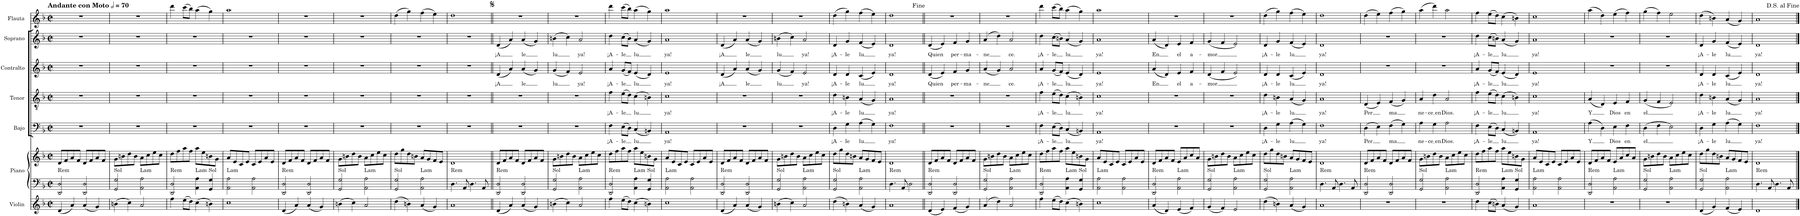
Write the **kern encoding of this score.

**kern	**kern	**kern	**harte	**kern	**text	**kern	**text	**kern	**text	**kern	**text	**kern
*part7	*part6	*part6	*part6	*part5	*part5	*part4	*part4	*part3	*part3	*part2	*part2	*part1
*staff8	*staff7	*staff6	*	*staff5	*staff5	*staff4	*staff4	*staff3	*staff3	*staff2	*staff2	*staff1
*I"Violín	*I"Piano	*	*	*I"Bajo	*	*I"Tenor	*	*I"Contralto	*	*I"Soprano	*	*I"Flauta
*I'Vln.	*I'Pno.	*	*	*I'B.	*	*I'T.	*	*I'C.	*	*I'S.	*	*I'Fl.
*clefG2	*clefF4	*clefG2	*	*clefF4	*	*clefGv2	*	*clefG2	*	*clefG2	*	*clefG2
*k[b-]	*k[b-]	*k[b-]	*	*k[b-]	*	*k[b-]	*	*k[b-]	*	*k[b-]	*	*k[b-]
*M2/2	*M2/2	*M2/2	*	*M2/2	*	*M2/2	*	*M2/2	*	*M2/2	*	*M2/2
*met(c|)	*met(c|)	*met(c|)	*	*met(c|)	*	*met(c|)	*	*met(c|)	*	*met(c|)	*	*met(c|)
*MM140	*MM140	*MM140	*	*MM140	*	*MM140	*	*MM140	*	*MM140	*	*MM140
=1	=1	=1	=1	=1	=1	=1	=1	=1	=1	=1	=1	=1
!	!	!	!LO:H:kt=Rem	!	!	!	!	!	!	!	!	!LO:TX:a:B:t=Andante con Moto
(4d/	2DD/ 2D/	8d/L	N	1r	.	1r	.	1r	.	1r	.	1r
.	.	8f/	.	.	.	.	.	.	.	.	.	.
4a/)	.	8a/	.	.	.	.	.	.	.	.	.	.
.	.	8f/J	.	.	.	.	.	.	.	.	.	.
(4a/	2DD/ 2D/	8d/L	.	.	.	.	.	.	.	.	.	.
.	.	8f/	.	.	.	.	.	.	.	.	.	.
4g/)	.	8a/	.	.	.	.	.	.	.	.	.	.
.	.	8f/J	.	.	.	.	.	.	.	.	.	.
=2	=2	=2	=2	=2	=2	=2	=2	=2	=2	=2	=2	=2
!	!	!	!LO:H:kt=Sol	!	!	!	!	!	!	!	!	!
(4bn\	2GG/ 2G/	8g\L	N	1r	.	1r	.	1r	.	1r	.	1r
.	.	8bn\	.	.	.	.	.	.	.	.	.	.
4cc\)	.	8dd\	.	.	.	.	.	.	.	.	.	.
.	.	8b\J	.	.	.	.	.	.	.	.	.	.
!	!	!	!LO:H:kt=Lam	!	!	!	!	!	!	!	!	!
2a/	2AA\ 2A\	8a\L	N	.	.	.	.	.	.	.	.	.
.	.	8cc\	.	.	.	.	.	.	.	.	.	.
.	.	8ee\	.	.	.	.	.	.	.	.	.	.
.	.	8cc\J	.	.	.	.	.	.	.	.	.	.
=3	=3	=3	=3	=3	=3	=3	=3	=3	=3	=3	=3	=3
!	!	!	!LO:H:kt=Rem	!	!	!	!	!	!	!	!	!
4ff\	2DD/ 2D/	8dd\L	N	1r	.	1r	.	1r	.	1r	.	4ddd\
.	.	8ff\	.	.	.	.	.	.	.	.	.	.
(8ee\L	.	8aa\	.	.	.	.	.	.	.	.	.	(8ccc\L
8dd\J)	.	8ff\J	.	.	.	.	.	.	.	.	.	8bb-\J)
!	!	!	!LO:H:kt=Lam	!	!	!	!	!	!	!	!	!
(4cc\	4AA\ 4A\	8aa\L	N	.	.	.	.	.	.	.	.	(4aa\
.	.	8ee\	.	.	.	.	.	.	.	.	.	.
!	!	!	!LO:H:kt=Sol	!	!	!	!	!	!	!	!	!
4bn\)	4GG/ 4G/	8bn\	N	.	.	.	.	.	.	.	.	4gg\)
.	.	8g\J	.	.	.	.	.	.	.	.	.	.
=4	=4	=4	=4	=4	=4	=4	=4	=4	=4	=4	=4	=4
!	!	!	!LO:H:kt=Lam	!	!	!	!	!	!	!	!	!
1cc	2AA\ 2A\	8a/L	N	1r	.	1r	.	1r	.	1r	.	1aa
.	.	8e/	.	.	.	.	.	.	.	.	.	.
.	.	8c/	.	.	.	.	.	.	.	.	.	.
.	.	8e/J	.	.	.	.	.	.	.	.	.	.
.	2AA\ 2A\	8c/L	.	.	.	.	.	.	.	.	.	.
.	.	8e/	.	.	.	.	.	.	.	.	.	.
.	.	8a/	.	.	.	.	.	.	.	.	.	.
.	.	8e/J	.	.	.	.	.	.	.	.	.	.
=5	=5	=5	=5	=5	=5	=5	=5	=5	=5	=5	=5	=5
!	!	!	!LO:H:kt=Rem	!	!	!	!	!	!	!	!	!
(4d/	2DD/ 2D/	8d/L	N	1r	.	1r	.	1r	.	1r	.	1r
.	.	8f/	.	.	.	.	.	.	.	.	.	.
4a/)	.	8a/	.	.	.	.	.	.	.	.	.	.
.	.	8f/J	.	.	.	.	.	.	.	.	.	.
(4a/	2DD/ 2D/	8d/L	.	.	.	.	.	.	.	.	.	.
.	.	8f/	.	.	.	.	.	.	.	.	.	.
4g/)	.	8a/	.	.	.	.	.	.	.	.	.	.
.	.	8f/J	.	.	.	.	.	.	.	.	.	.
=6	=6	=6	=6	=6	=6	=6	=6	=6	=6	=6	=6	=6
!	!	!	!LO:H:kt=Sol	!	!	!	!	!	!	!	!	!
(4bn\	2GG/ 2G/	8g\L	N	1r	.	1r	.	1r	.	1r	.	1r
.	.	8bn\	.	.	.	.	.	.	.	.	.	.
4cc\)	.	8dd\	.	.	.	.	.	.	.	.	.	.
.	.	8b\J	.	.	.	.	.	.	.	.	.	.
!	!	!	!LO:H:kt=Lam	!	!	!	!	!	!	!	!	!
2a/	2AA\ 2A\	8a\L	N	.	.	.	.	.	.	.	.	.
.	.	8cc\	.	.	.	.	.	.	.	.	.	.
.	.	8ee\	.	.	.	.	.	.	.	.	.	.
.	.	8cc\J	.	.	.	.	.	.	.	.	.	.
=7	=7	=7	=7	=7	=7	=7	=7	=7	=7	=7	=7	=7
!	!	!	!LO:H:kt=Sol	!	!	!	!	!	!	!	!	!
(4dd\	2GG/ 2G/	8dd\L	N	1r	.	1r	.	1r	.	1r	.	(4dd\
.	.	8gg\	.	.	.	.	.	.	.	.	.	.
4bn\)	.	8dd\	.	.	.	.	.	.	.	.	.	4gg\)
.	.	8bn\J	.	.	.	.	.	.	.	.	.	.
!	!	!	!LO:H:kt=Lam	!	!	!	!	!	!	!	!	!
(4a/	2AA\ 2A\	8a/L	N	.	.	.	.	.	.	.	.	(4ff\
.	.	8g/	.	.	.	.	.	.	.	.	.	.
4g/)	.	8f/	.	.	.	.	.	.	.	.	.	4ee\)
.	.	8e/J	.	.	.	.	.	.	.	.	.	.
=8	=8	=8	=8	=8	=8	=8	=8	=8	=8	=8	=8	=8
!	!	!	!LO:H:kt=Rem	!	!	!	!	!	!	!	!	!
1a	4.D\	1d	N	1r	.	1r	.	1r	.	1r	.	1dd
.	8AA/	.	.	.	.	.	.	.	.	.	.	.
.	4.D\	.	.	.	.	.	.	.	.	.	.	.
.	8AA/	.	.	.	.	.	.	.	.	.	.	.
=9||	=9||	=9||	=9||	=9||	=9||	=9||	=9||	=9||	=9||	=9||	=9||	=9||
!	!	!	!LO:H:kt=Rem	!	!	!	!	!	!LO:LY:b	!	!LO:LY:b	!
(4d/	2DD/ 2D/	8d/L	N	1r	.	1r	.	(4d/	¡A	(4d/	¡A	1r
.	.	8f/	.	.	.	.	.	.	.	.	.	.
4a/)	.	8a/	.	.	.	.	.	4a/)	.	4a/)	.	.
.	.	8f/J	.	.	.	.	.	.	.	.	.	.
!	!	!	!	!	!	!	!	!	!LO:LY:b	!	!LO:LY:b	!
(4a/	2DD/ 2D/	8d/L	.	.	.	.	.	(4a/	le	(4a/	le	.
.	.	8f/	.	.	.	.	.	.	.	.	.	.
4g/)	.	8a/	.	.	.	.	.	4g/)	.	4g/)	.	.
.	.	8f/J	.	.	.	.	.	.	.	.	.	.
=10	=10	=10	=10	=10	=10	=10	=10	=10	=10	=10	=10	=10
!	!	!	!LO:H:kt=Sol	!	!	!	!	!	!LO:LY:b	!	!LO:LY:b	!
(4bn\	2GG/ 2G/	8g\L	N	1r	.	1r	.	(4g/	lu	(4bn\	lu	1r
.	.	8bn\	.	.	.	.	.	.	.	.	.	.
4cc\)	.	8dd\	.	.	.	.	.	4f/)	.	4cc\)	.	.
.	.	8b\J	.	.	.	.	.	.	.	.	.	.
!	!	!	!LO:H:kt=Lam	!	!	!	!	!	!LO:LY:b	!	!LO:LY:b	!
2a/	2AA\ 2A\	8a\L	N	.	.	.	.	2e/	ya!	2a/	ya!	.
.	.	8cc\	.	.	.	.	.	.	.	.	.	.
.	.	8ee\	.	.	.	.	.	.	.	.	.	.
.	.	8cc\J	.	.	.	.	.	.	.	.	.	.
=11	=11	=11	=11	=11	=11	=11	=11	=11	=11	=11	=11	=11
!	!	!	!LO:H:kt=Rem	!	!LO:LY:b	!	!LO:LY:b	!	!LO:LY:b	!	!LO:LY:b	!
4ff\	2DD/ 2D/	8dd\L	N	4F\	¡A-	4f\	¡A-	4a/	¡A-	4dd\	¡A-	4ddd\
.	.	8ff\	.	.	.	.	.	.	.	.	.	.
!	!	!	!	!	!LO:LY:b	!	!LO:LY:b	!	!LO:LY:b	!	!LO:LY:b	!
(8ee\L	.	8aa\	.	(8E\L	-le	(8e\L	-le	(8g/L	-le	(8cc\L	-le	(8ccc\L
8dd\J)	.	8ff\J	.	8D\J)	.	8d\J)	.	8f/J)	.	8b-\J)	.	8bb-\J)
!	!	!	!LO:H:kt=Lam	!	!LO:LY:b	!	!LO:LY:b	!	!LO:LY:b	!	!LO:LY:b	!
(4cc\	4AA\ 4A\	8aa\L	N	(4C/	lu	(4c\	lu	(4e/	lu	(4a/	lu	(4aa\
.	.	8ee\	.	.	.	.	.	.	.	.	.	.
!	!	!	!LO:H:kt=Sol	!	!	!	!	!	!	!	!	!
4bn\)	4GG/ 4G/	8bn\	N	4BBn/)	.	4Bn\)	.	4d/)	.	4g/)	.	4gg\)
.	.	8g\J	.	.	.	.	.	.	.	.	.	.
=12	=12	=12	=12	=12	=12	=12	=12	=12	=12	=12	=12	=12
!	!	!	!LO:H:kt=Lam	!	!LO:LY:b	!	!LO:LY:b	!	!LO:LY:b	!	!LO:LY:b	!
1cc	2AA\ 2A\	8a/L	N	1AA	ya!	1c	ya!	1e	ya!	1a	ya!	1aa
.	.	8e/	.	.	.	.	.	.	.	.	.	.
.	.	8c/	.	.	.	.	.	.	.	.	.	.
.	.	8e/J	.	.	.	.	.	.	.	.	.	.
.	2AA\ 2A\	8c/L	.	.	.	.	.	.	.	.	.	.
.	.	8e/	.	.	.	.	.	.	.	.	.	.
.	.	8a/	.	.	.	.	.	.	.	.	.	.
.	.	8e/J	.	.	.	.	.	.	.	.	.	.
=13	=13	=13	=13	=13	=13	=13	=13	=13	=13	=13	=13	=13
!	!	!	!LO:H:kt=Rem	!	!	!	!	!	!LO:LY:b	!	!LO:LY:b	!
(4d/	2DD/ 2D/	8d/L	N	1r	.	1r	.	(4d/	¡A	(4d/	¡A	1r
.	.	8f/	.	.	.	.	.	.	.	.	.	.
4a/)	.	8a/	.	.	.	.	.	4a/)	.	4a/)	.	.
.	.	8f/J	.	.	.	.	.	.	.	.	.	.
!	!	!	!	!	!	!	!	!	!LO:LY:b	!	!LO:LY:b	!
(4a/	2DD/ 2D/	8d/L	.	.	.	.	.	(4a/	le	(4a/	le	.
.	.	8f/	.	.	.	.	.	.	.	.	.	.
4g/)	.	8a/	.	.	.	.	.	4g/)	.	4g/)	.	.
.	.	8f/J	.	.	.	.	.	.	.	.	.	.
=14	=14	=14	=14	=14	=14	=14	=14	=14	=14	=14	=14	=14
!	!	!	!LO:H:kt=Sol	!	!	!	!	!	!LO:LY:b	!	!LO:LY:b	!
(4bn\	2GG/ 2G/	8g\L	N	1r	.	1r	.	(4g/	lu	(4bn\	lu	1r
.	.	8bn\	.	.	.	.	.	.	.	.	.	.
4cc\)	.	8dd\	.	.	.	.	.	4f/)	.	4cc\)	.	.
.	.	8b\J	.	.	.	.	.	.	.	.	.	.
!	!	!	!LO:H:kt=Lam	!	!	!	!	!	!LO:LY:b	!	!LO:LY:b	!
2a/	2AA\ 2A\	8a\L	N	.	.	.	.	2e/	ya!	2a/	ya!	.
.	.	8cc\	.	.	.	.	.	.	.	.	.	.
.	.	8ee\	.	.	.	.	.	.	.	.	.	.
.	.	8cc\J	.	.	.	.	.	.	.	.	.	.
=15	=15	=15	=15	=15	=15	=15	=15	=15	=15	=15	=15	=15
!	!	!	!LO:H:kt=Sol	!	!LO:LY:b	!	!LO:LY:b	!	!LO:LY:b	!	!LO:LY:b	!
(4dd\	2GG/ 2G/	8dd\L	N	4D\	¡A-	4d\	¡A-	4d/	¡A-	4d/	¡A-	(4dd\
.	.	8gg\	.	.	.	.	.	.	.	.	.	.
!	!	!	!	!	!LO:LY:b	!	!LO:LY:b	!	!LO:LY:b	!	!LO:LY:b	!
4bn\)	.	8dd\	.	4G\	-le	4Bn\	-le	4d/	-le	4g/	-le	4gg\)
.	.	8bn\J	.	.	.	.	.	.	.	.	.	.
!	!	!	!LO:H:kt=Lam	!	!LO:LY:b	!	!LO:LY:b	!	!LO:LY:b	!	!LO:LY:b	!
(4a/	2AA\ 2A\	8a/L	N	(4A\	lu	(4A/	lu	(4c/	lu	(4f/	lu	(4ff\
.	.	8g/	.	.	.	.	.	.	.	.	.	.
4g/)	.	8f/	.	4G\)	.	4G/)	.	4e/)	.	4e/)	.	4ee\)
.	.	8e/J	.	.	.	.	.	.	.	.	.	.
=16	=16	=16	=16	=16	=16	=16	=16	=16	=16	=16	=16	=16
!	!	!	!LO:H:kt=Rem	!	!LO:LY:b	!	!LO:LY:b	!	!LO:LY:b	!	!LO:LY:b	!
1a	4.D\	1d	N	1F	ya!	1A	ya!	1d	ya!	1d	ya!	1dd
.	8AA/	.	.	.	.	.	.	.	.	.	.	.
.	2D\	.	.	.	.	.	.	.	.	.	.	.
=17||	=17||	=17||	=17||	=17||	=17||	=17||	=17||	=17||	=17||	=17||	=17||	=17||
!	!	!	!LO:H:kt=Rem	!	!	!	!	!	!LO:LY:b	!	!LO:LY:b	!
(4d/	2DD/ 2D/	8d/L	N	1r	.	1r	.	(4d/	Quien	(4d/	Quien	1r
.	.	8f/	.	.	.	.	.	.	.	.	.	.
4e/)	.	8a/	.	.	.	.	.	4e/)	.	4e/)	.	.
.	.	8f/J	.	.	.	.	.	.	.	.	.	.
!	!	!	!	!	!	!	!	!	!LO:LY:b	!	!LO:LY:b	!
(4f/	2DD/ 2D/	8d/L	.	.	.	.	.	4f/	per-	4f/	per-	.
.	.	8f/	.	.	.	.	.	.	.	.	.	.
!	!	!	!	!	!	!	!	!	!LO:LY:b	!	!LO:LY:b	!
4g/)	.	8a/	.	.	.	.	.	4g/	-ma-	4g/	-ma-	.
.	.	8f/J	.	.	.	.	.	.	.	.	.	.
=18	=18	=18	=18	=18	=18	=18	=18	=18	=18	=18	=18	=18
!	!	!	!LO:H:kt=Sol	!	!	!	!	!	!LO:LY:b	!	!LO:LY:b	!
(4a/	2GG/ 2G/	8g\L	N	1r	.	1r	.	(4a/	ne	(4a/	ne	1r
.	.	8bn\	.	.	.	.	.	.	.	.	.	.
4dd\)	.	8dd\	.	.	.	.	.	4g/)	.	4dd\)	.	.
.	.	8b\J	.	.	.	.	.	.	.	.	.	.
!	!	!	!LO:H:kt=Lam	!	!	!	!	!	!LO:LY:b	!	!LO:LY:b	!
2a/	2AA\ 2A\	8a\L	N	.	.	.	.	2a/	ce.	2a/	ce.	.
.	.	8cc\	.	.	.	.	.	.	.	.	.	.
.	.	8ee\	.	.	.	.	.	.	.	.	.	.
.	.	8cc\J	.	.	.	.	.	.	.	.	.	.
=19	=19	=19	=19	=19	=19	=19	=19	=19	=19	=19	=19	=19
!	!	!	!LO:H:kt=Rem	!	!LO:LY:b	!	!LO:LY:b	!	!LO:LY:b	!	!LO:LY:b	!
4ff\	2DD/ 2D/	8dd\L	N	4F\	¡A-	4f\	¡A-	4a/	¡A-	4dd\	¡A-	4ddd\
.	.	8ff\	.	.	.	.	.	.	.	.	.	.
!	!	!	!	!	!LO:LY:b	!	!LO:LY:b	!	!LO:LY:b	!	!LO:LY:b	!
(8ee\L	.	8aa\	.	(8E\L	-le	(8e\L	-le	(8g/L	-le	(8cc\L	-le	(8ccc\L
8dd\J)	.	8ff\J	.	8D\J)	.	8d\J)	.	8f/J)	.	8bn\J)	.	8bb-\J)
!	!	!	!LO:H:kt=Lam	!	!LO:LY:b	!	!LO:LY:b	!	!LO:LY:b	!	!LO:LY:b	!
(4cc\	4AA\ 4A\	8aa\L	N	(4C/	lu	(4c\	lu	(4e/	lu	(4a/	lu	(4aa\
.	.	8ee\	.	.	.	.	.	.	.	.	.	.
!	!	!	!LO:H:kt=Sol	!	!	!	!	!	!	!	!	!
4bn\)	4GG/ 4G/	8bn\	N	4BBn/)	.	4Bn\)	.	4d/)	.	4g/)	.	4gg\)
.	.	8g\J	.	.	.	.	.	.	.	.	.	.
=20	=20	=20	=20	=20	=20	=20	=20	=20	=20	=20	=20	=20
!	!	!	!LO:H:kt=Lam	!	!LO:LY:b	!	!LO:LY:b	!	!LO:LY:b	!	!LO:LY:b	!
1cc	2AA\ 2A\	8a/L	N	1AA	ya!	1c	ya!	1e	ya!	1a	ya!	1aa
.	.	8e/	.	.	.	.	.	.	.	.	.	.
.	.	8c/	.	.	.	.	.	.	.	.	.	.
.	.	8e/J	.	.	.	.	.	.	.	.	.	.
.	2AA\ 2A\	8c/L	.	.	.	.	.	.	.	.	.	.
.	.	8e/	.	.	.	.	.	.	.	.	.	.
.	.	8a/	.	.	.	.	.	.	.	.	.	.
.	.	8e/J	.	.	.	.	.	.	.	.	.	.
=21	=21	=21	=21	=21	=21	=21	=21	=21	=21	=21	=21	=21
!	!	!	!LO:H:kt=Rem	!	!	!	!	!	!LO:LY:b	!	!LO:LY:b	!
(4a/	2DD/ 2D/	8d/L	N	1r	.	1r	.	(4a/	En	(4a/	En	1r
.	.	8f/	.	.	.	.	.	.	.	.	.	.
4d/)	.	8a/	.	.	.	.	.	4d/)	.	4d/)	.	.
.	.	8f/J	.	.	.	.	.	.	.	.	.	.
!	!	!	!LO:H:kt=Lam	!	!	!	!	!	!LO:LY:b	!	!LO:LY:b	!
(4e/	2AA\ 2A\	8e/L	N	.	.	.	.	4e/	el	4e/	el	.
.	.	8a/	.	.	.	.	.	.	.	.	.	.
!	!	!	!	!	!	!	!	!	!LO:LY:b	!	!LO:LY:b	!
4f/)	.	8cc/	.	.	.	.	.	4f/	a-	4f/	a-	.
.	.	8a/J	.	.	.	.	.	.	.	.	.	.
=22	=22	=22	=22	=22	=22	=22	=22	=22	=22	=22	=22	=22
!	!	!	!LO:H:kt=Sol	!	!	!	!	!	!LO:LY:b	!	!LO:LY:b	!
(4g/	2GG/ 2G/	8g\L	N	1r	.	1r	.	(4d/	-mor.	(4g/	-mor.	1r
.	.	8bn\	.	.	.	.	.	.	.	.	.	.
4f/)	.	8dd\	.	.	.	.	.	4f/	.	4f/	.	.
.	.	8b\J	.	.	.	.	.	.	.	.	.	.
!	!	!	!LO:H:kt=Lam	!	!	!	!	!	!	!	!	!
2e/	2AA\ 2A\	8a\L	N	.	.	.	.	2e/)	.	2e/)	.	.
.	.	8cc\	.	.	.	.	.	.	.	.	.	.
.	.	8ee\	.	.	.	.	.	.	.	.	.	.
.	.	8cc\J	.	.	.	.	.	.	.	.	.	.
=23	=23	=23	=23	=23	=23	=23	=23	=23	=23	=23	=23	=23
!	!	!	!LO:H:kt=Sol	!	!LO:LY:b	!	!LO:LY:b	!	!LO:LY:b	!	!LO:LY:b	!
(4dd\	2GG/ 2G/	8dd\L	N	4D\	¡A-	4d\	¡A-	4d/	¡A-	4d/	¡A-	(4dd\
.	.	8gg\	.	.	.	.	.	.	.	.	.	.
!	!	!	!	!	!LO:LY:b	!	!LO:LY:b	!	!LO:LY:b	!	!LO:LY:b	!
4bn\)	.	8dd\	.	4G\	-le	4Bn\	-le	4d/	-le	4g/	-le	4gg\)
.	.	8bn\J	.	.	.	.	.	.	.	.	.	.
!	!	!	!LO:H:kt=Lam	!	!LO:LY:b	!	!LO:LY:b	!	!LO:LY:b	!	!LO:LY:b	!
(4a/	2AA\ 2A\	8a/L	N	(4A\	lu	(4A/	lu	(4c/	lu	(4f/	lu	(4ff\
.	.	8g/	.	.	.	.	.	.	.	.	.	.
4g/)	.	8f/	.	4G\)	.	4G/)	.	4e/)	.	4e/)	.	4ee\)
.	.	8e/J	.	.	.	.	.	.	.	.	.	.
=24	=24	=24	=24	=24	=24	=24	=24	=24	=24	=24	=24	=24
!	!	!	!LO:H:kt=Rem	!	!LO:LY:b	!	!LO:LY:b	!	!LO:LY:b	!	!LO:LY:b	!
1a	4.D\	1d	N	1F	ya!	1A	ya!	1d	ya!	1d	ya!	1dd
.	8AA/	.	.	.	.	.	.	.	.	.	.	.
.	4.D\	.	.	.	.	.	.	.	.	.	.	.
.	8AA/	.	.	.	.	.	.	.	.	.	.	.
=25	=25	=25	=25	=25	=25	=25	=25	=25	=25	=25	=25	=25
!	!	!	!LO:H:kt=Rem	!	!LO:LY:b	!	!LO:LY:b	!	!	!	!	!
1r	2DD/ 2D/	8d/L	N	(4D\	Per	(4D/	Per	1r	.	1r	.	(4dd\
.	.	8f/	.	.	.	.	.	.	.	.	.	.
.	.	8a/	.	4E\)	.	4E/)	.	.	.	.	.	4ee\)
.	.	8f/J	.	.	.	.	.	.	.	.	.	.
!	!	!	!	!	!LO:LY:b	!	!LO:LY:b	!	!	!	!	!
.	2DD/ 2D/	8d/L	.	(4F\	ma	(4F/	ma	.	.	.	.	(4ff\
.	.	8f/	.	.	.	.	.	.	.	.	.	.
.	.	8a/	.	4G\)	.	4G/)	.	.	.	.	.	4gg\)
.	.	8f/J	.	.	.	.	.	.	.	.	.	.
=26	=26	=26	=26	=26	=26	=26	=26	=26	=26	=26	=26	=26
!	!	!	!LO:H:kt=Sol	!	!LO:LY:b	!	!LO:LY:b	!	!	!	!	!
1r	2GG/ 2G/	8g\L	N	4A\	ne-	4A/	ne-	1r	.	1r	.	(4aa\
.	.	8bn\	.	.	.	.	.	.	.	.	.	.
!	!	!	!	!	!LO:LY:b	!	!LO:LY:b	!	!	!	!	!
.	.	8dd\	.	4G\	ce en	4d\	ce en	.	.	.	.	4ddd\)
.	.	8b\J	.	.	.	.	.	.	.	.	.	.
!	!	!	!LO:H:kt=Lam	!	!LO:LY:b	!	!LO:LY:b	!	!	!	!	!
.	2AA\ 2A\	8a\L	N	2A\	Dios.	2A/	Dios.	.	.	.	.	2aa\
.	.	8cc\	.	.	.	.	.	.	.	.	.	.
.	.	8ee\	.	.	.	.	.	.	.	.	.	.
.	.	8cc\J	.	.	.	.	.	.	.	.	.	.
=27	=27	=27	=27	=27	=27	=27	=27	=27	=27	=27	=27	=27
!	!	!	!LO:H:kt=Rem	!	!LO:LY:b	!	!LO:LY:b	!	!LO:LY:b	!	!LO:LY:b	!
4dd\	2DD/ 2D/	8dd\L	N	4F\	¡A-	4f\	¡A-	4a/	¡A-	4dd\	¡A-	4ff\
.	.	8ff\	.	.	.	.	.	.	.	.	.	.
!	!	!	!	!	!LO:LY:b	!	!LO:LY:b	!	!LO:LY:b	!	!LO:LY:b	!
(8cc\L	.	8aa\	.	(8E\L	-le	(8e\L	-le	(8g/L	-le	(8cc\L	-le	(8ee\L
8bn\J)	.	8ff\J	.	8D\J)	.	8d\J)	.	8f/J)	.	8bn\J)	.	8dd\J)
!	!	!	!LO:H:kt=Lam	!	!LO:LY:b	!	!LO:LY:b	!	!LO:LY:b	!	!LO:LY:b	!
(4a/	4AA\ 4A\	8aa\L	N	(4C/	lu	(4c\	lu	(4e/	lu	(4a/	lu	(4cc\
.	.	8ee\	.	.	.	.	.	.	.	.	.	.
!	!	!	!LO:H:kt=Sol	!	!	!	!	!	!	!	!	!
4g/)	4GG/ 4G/	8bn\	N	4BBn/)	.	4Bn\)	.	4d/)	.	4g/)	.	4bn\)
.	.	8g\J	.	.	.	.	.	.	.	.	.	.
=28	=28	=28	=28	=28	=28	=28	=28	=28	=28	=28	=28	=28
!	!	!	!LO:H:kt=Lam	!	!LO:LY:b	!	!LO:LY:b	!	!LO:LY:b	!	!LO:LY:b	!
1a	2AA\ 2A\	8a/L	N	1AA	ya!	1c	ya!	1e	ya!	1a	ya!	1cc
.	.	8e/	.	.	.	.	.	.	.	.	.	.
.	.	8c/	.	.	.	.	.	.	.	.	.	.
.	.	8e/J	.	.	.	.	.	.	.	.	.	.
.	2AA\ 2A\	8c/L	.	.	.	.	.	.	.	.	.	.
.	.	8e/	.	.	.	.	.	.	.	.	.	.
.	.	8a/	.	.	.	.	.	.	.	.	.	.
.	.	8e/J	.	.	.	.	.	.	.	.	.	.
=29	=29	=29	=29	=29	=29	=29	=29	=29	=29	=29	=29	=29
!	!	!	!LO:H:kt=Rem	!	!LO:LY:b	!	!LO:LY:b	!	!	!	!	!
1r	2DD/ 2D/	8d/L	N	(4A\	Y	(4A/	Y	1r	.	1r	.	(4aa\
.	.	8f/	.	.	.	.	.	.	.	.	.	.
.	.	8a/	.	4D\)	.	4D/)	.	.	.	.	.	4dd\)
.	.	8f/J	.	.	.	.	.	.	.	.	.	.
!	!	!	!LO:H:kt=Lam	!	!LO:LY:b	!	!LO:LY:b	!	!	!	!	!
.	2AA\ 2A\	8e/L	N	4E\	Dios	4E/	Dios	.	.	.	.	(4ee\
.	.	8a/	.	.	.	.	.	.	.	.	.	.
!	!	!	!	!	!LO:LY:b	!	!LO:LY:b	!	!	!	!	!
.	.	8cc/	.	4F\	en	4F/	en	.	.	.	.	4ff\)
.	.	8a/J	.	.	.	.	.	.	.	.	.	.
=30	=30	=30	=30	=30	=30	=30	=30	=30	=30	=30	=30	=30
!	!	!	!LO:H:kt=Sol	!	!LO:LY:b	!	!LO:LY:b	!	!	!	!	!
1r	2GG/ 2G/	8g\L	N	(4D\	el.	(4G/	el.	1r	.	1r	.	(4gg\
.	.	8bn\	.	.	.	.	.	.	.	.	.	.
.	.	8dd\	.	4F\	.	4F/	.	.	.	.	.	4ff\)
.	.	8b\J	.	.	.	.	.	.	.	.	.	.
!	!	!	!LO:H:kt=Lam	!	!	!	!	!	!	!	!	!
.	2AA\ 2A\	8a\L	N	2E\)	.	2E/)	.	.	.	.	.	2ee\
.	.	8cc\	.	.	.	.	.	.	.	.	.	.
.	.	8ee\	.	.	.	.	.	.	.	.	.	.
.	.	8cc\J	.	.	.	.	.	.	.	.	.	.
=31	=31	=31	=31	=31	=31	=31	=31	=31	=31	=31	=31	=31
!	!	!	!LO:H:kt=Sol	!	!LO:LY:b	!	!LO:LY:b	!	!LO:LY:b	!	!LO:LY:b	!
(4d/	2GG/ 2G/	8dd\L	N	4D\	¡A-	4d\	¡A-	4d/	¡A-	4d/	¡A-	(4dd\
.	.	8gg\	.	.	.	.	.	.	.	.	.	.
!	!	!	!	!	!LO:LY:b	!	!LO:LY:b	!	!LO:LY:b	!	!LO:LY:b	!
4g/)	.	8dd\	.	4G\	-le	4Bn\	-le	4d/	-le	4g/	-le	4bn\)
.	.	8bn\J	.	.	.	.	.	.	.	.	.	.
!	!	!	!LO:H:kt=Lam	!	!LO:LY:b	!	!LO:LY:b	!	!LO:LY:b	!	!LO:LY:b	!
(4f/	2AA\ 2A\	8a/L	N	(4A\	lu	(4A/	lu	(4c/	lu	(4f/	lu	(4a/
.	.	8g/	.	.	.	.	.	.	.	.	.	.
4e/)	.	8f/	.	4G\)	.	4G/)	.	4e/)	.	4e/)	.	4g/)
.	.	8e/J	.	.	.	.	.	.	.	.	.	.
=32	=32	=32	=32	=32	=32	=32	=32	=32	=32	=32	=32	=32
!	!	!	!LO:H:kt=Rem	!	!LO:LY:b	!	!LO:LY:b	!	!LO:LY:b	!	!LO:LY:b	!
1d	4.D\	1d	N	1F	ya!	1A	ya!	1d	ya!	1d	ya!	1a
.	8AA/	.	.	.	.	.	.	.	.	.	.	.
.	4.D\	.	.	.	.	.	.	.	.	.	.	.
.	8AA/	.	.	.	.	.	.	.	.	.	.	.
==	==	==	==	==	==	==	==	==	==	==	==	==
*-	*-	*-	*-	*-	*-	*-	*-	*-	*-	*-	*-	*-
